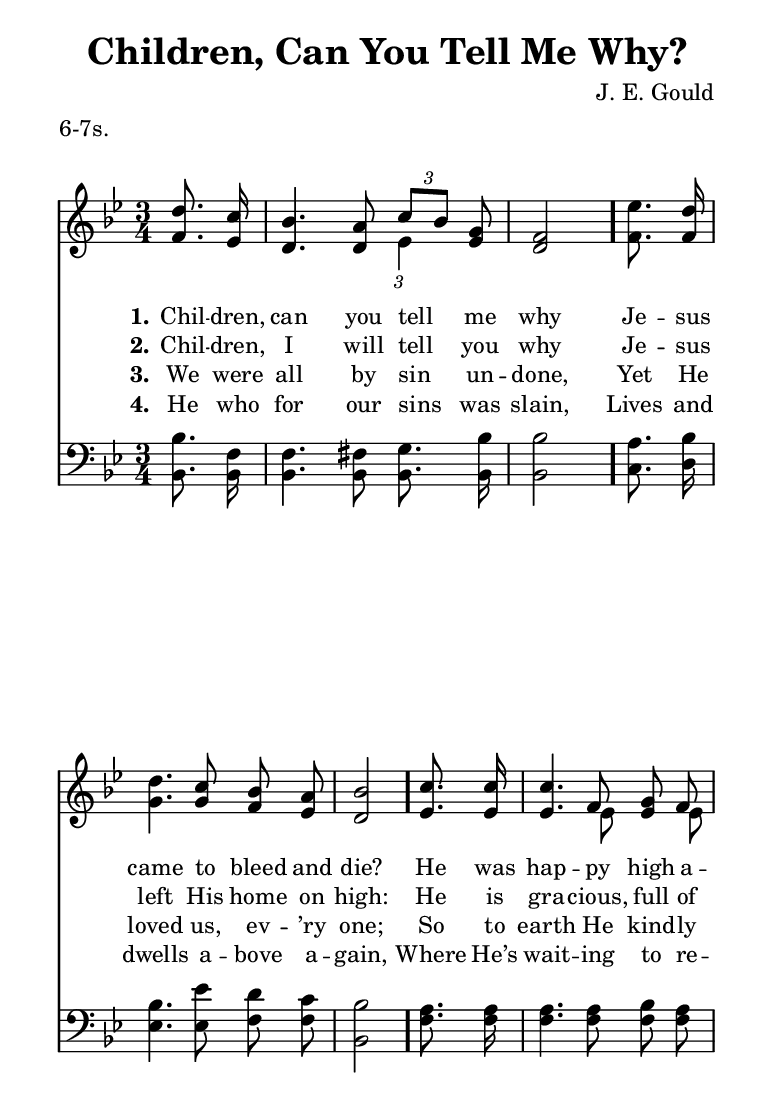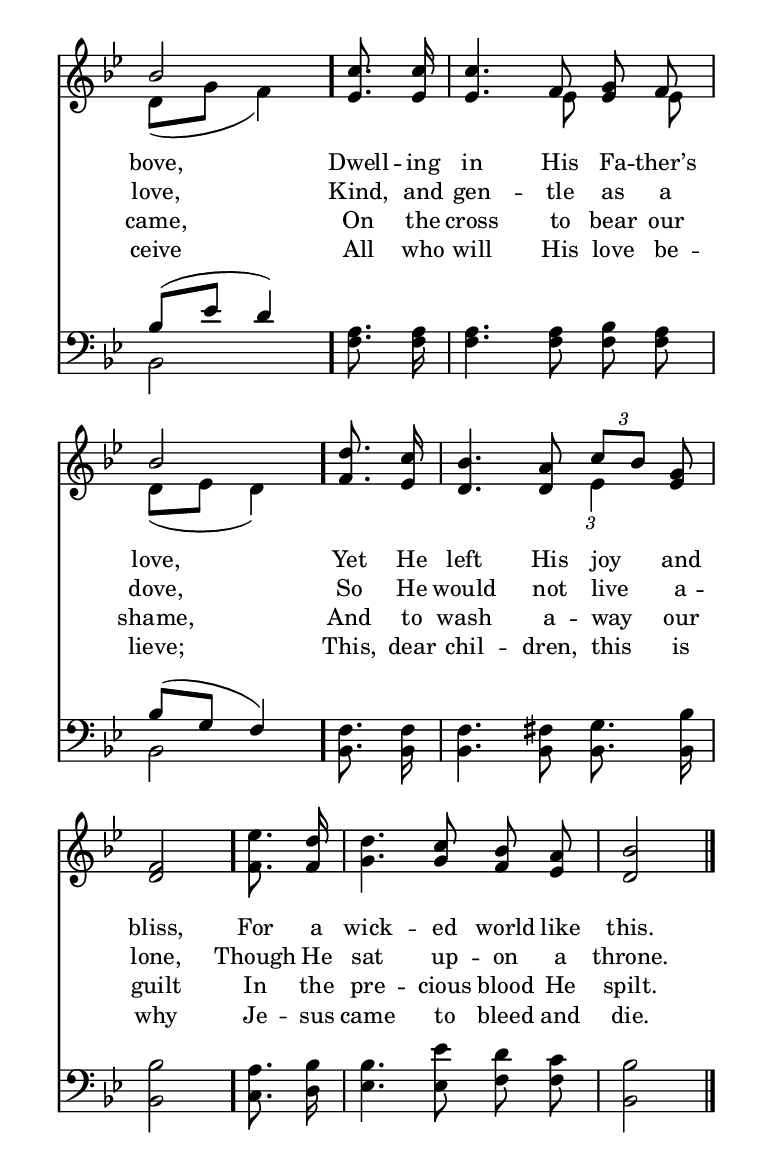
\include "common/global.ily"
\paper {
  \include "common/paper.ily"
  ragged-last-bottom = ##t
}

\header{
  hymnnumber = "311"
  title = "Children, Can You Tell Me Why?"
  tunename = "Pilot"
  meter = "6-7s."
  poet = ""
  composer = "J. E. Gould"
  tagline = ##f
}

global = {
  \include "common/overrides.ily"
  \override Staff.TimeSignature.style = #'numbered
  \time 3/4
  \override Score.MetronomeMark.transparent = ##t % hide all fermata changes too
  \tempo 4=80
  \key bes \major
  \partial 4
  \autoBeamOff
}

notesSoprano = {
\global
\relative c'' {

  d8. c16 | bes4. a8 \tuplet 3/2 { c8[ bes] g } f2
  ees'8. d16 | d4. c8 bes a | bes2
  c8. c16 | c4. f,8 g f | bes2
  c8. c16 | c4. f,8 g f | bes2
  d8. c16 | bes4. a8 \tuplet 3/2 { c8[ bes] g } f2
  ees'8. d16 | d4. c8 bes a | bes2

  \bar "|."

}
}

notesAlto = {
\global
\relative e' {

  f8. ees16 | d4. d8 \tuplet 3/2 { ees4 ees8 } | d2
  f8. f16 | g4. g8 f ees | d2
  ees8. ees16 | ees4. ees8 ees ees | d([ g] f4)
  ees8. ees16 | ees4. ees8 ees ees | d([ ees] d4)
  f8. ees16 | d4. d8 \tuplet 3/2 { ees4 ees8 } | d2
  f8. f16 | g4. g8 f ees | d2

}
}

notesTenor = {
\global
\relative a {

  bes8. f16 | f4. fis8 g8. bes16 | bes2
  a8. bes16 | bes4. ees8 d c | bes2
  a8. a16 | a4. a8 bes a | bes8([ ees] d4)
  a8. a16 | a4. a8 bes a | bes8([ g] f4)
  f8. f16 | f4. fis8 g8. bes16 | bes2
  a8. bes16 | bes4. ees8 d c | bes2

}
}

notesBass = {
\global
\relative f, {

  bes8. bes16 | bes4. bes8 bes8. bes16 | bes2
  c8. d16 | ees4. ees8 f f | bes,2
  f'8. f16 | f4. f8 f f | bes,2
  f'8. f16 | f4. f8 f f | bes,2
  bes8. bes16 | bes4. bes8 bes8. bes16 | bes2
  c8. d16 | ees4. ees8 f f | bes,2

}
}

wordsA = \lyricmode {
\set stanza = "1."

Chil -- dren, can you tell me why \bar "."
Je -- sus came to bleed and die? \bar "."
He was hap -- py high a -- bove, \bar "."
Dwell -- ing in His Fa -- ther’s love, \bar "."
Yet He left His joy and bliss, \bar "."
For a wick -- ed world like this. \bar "."

}

wordsB = \lyricmode {
\set stanza = "2."

Chil -- dren, I will tell you why
Je -- sus left His home on high:
He is gra -- cious, full of love,
Kind, and gen -- tle as a dove,
So He would not live a -- lone,
Though He sat up -- on a throne.

}

wordsC = \lyricmode {
\set stanza = "3."

We were all by sin un -- done,
Yet He loved us, ev -- ’ry one;
So to earth He kind -- ly came,
On the cross to bear our shame,
And to wash a -- way our guilt
In the pre -- cious blood He spilt.

}

wordsD = \lyricmode {
\set stanza = "4."

He who for our sins was slain,
Lives and dwells a -- bove a -- gain,
Where He’s wait -- ing to re -- ceive
All who will His love be -- lieve;
This, dear chil -- dren, this is why
Je -- sus came to bleed and die.

}

\score {
  \context ChoirStaff <<
    \context Staff = upper <<
      \set Staff.autoBeaming = ##f
      \set ChoirStaff.systemStartDelimiter = #'SystemStartBar
      \set ChoirStaff.printPartCombineTexts = ##f
      \partcombine #'(2 . 9) \notesSoprano \notesAlto
      \context NullVoice = sopranos { \voiceOne << \notesSoprano >> }
      \context NullVoice = altos { \voiceTwo << \notesAlto >> }
      \context Lyrics = one   \lyricsto sopranos \wordsA
      \context Lyrics = two   \lyricsto sopranos \wordsB
      \context Lyrics = three \lyricsto sopranos \wordsC
      \context Lyrics = four  \lyricsto sopranos \wordsD
    >>
    \context Staff = men <<
      \set Staff.autoBeaming = ##f
      \clef bass
      \set ChoirStaff.printPartCombineTexts = ##f
      \partcombine #'(2 . 9) \notesTenor \notesBass
      \context NullVoice = tenors { \voiceOne << \notesTenor >> }
      \context NullVoice = basses { \voiceTwo << \notesBass >> }
    >>
  >>
  \layout {
    \include "common/layout.ily"
  }
  \midi{
    \include "common/midi.ily"
  }
}

\version "2.19.49"  % necessary for upgrading to future LilyPond versions.

% vi:set et ts=2 sw=2 ai nocindent syntax=lilypond:
